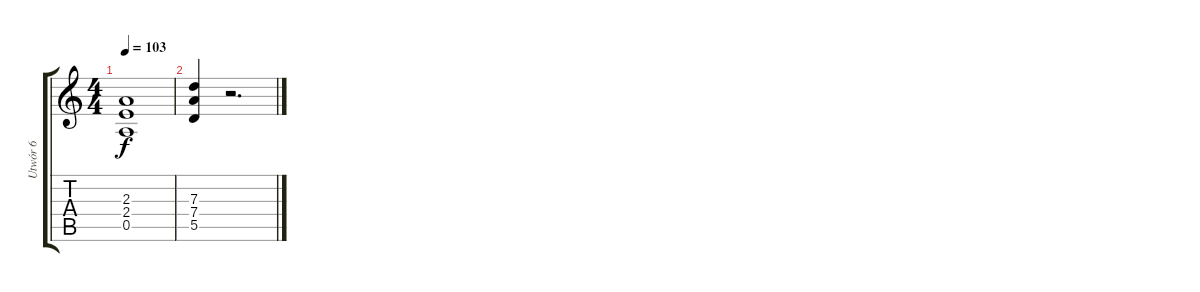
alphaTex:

\track ("Utwór 6" "Utwór 6") {instrument distortionguitar}
\staff {score tabs}
\tuning (E4 B3 G3 D3 A2 E2) {hide}
\ts (4 4)
\tempo 103
\clef g2
\ks c
(2.3 2.4 0.5).1{dy f} |
(7.3 7.4 5.5).4 r.2{d}
